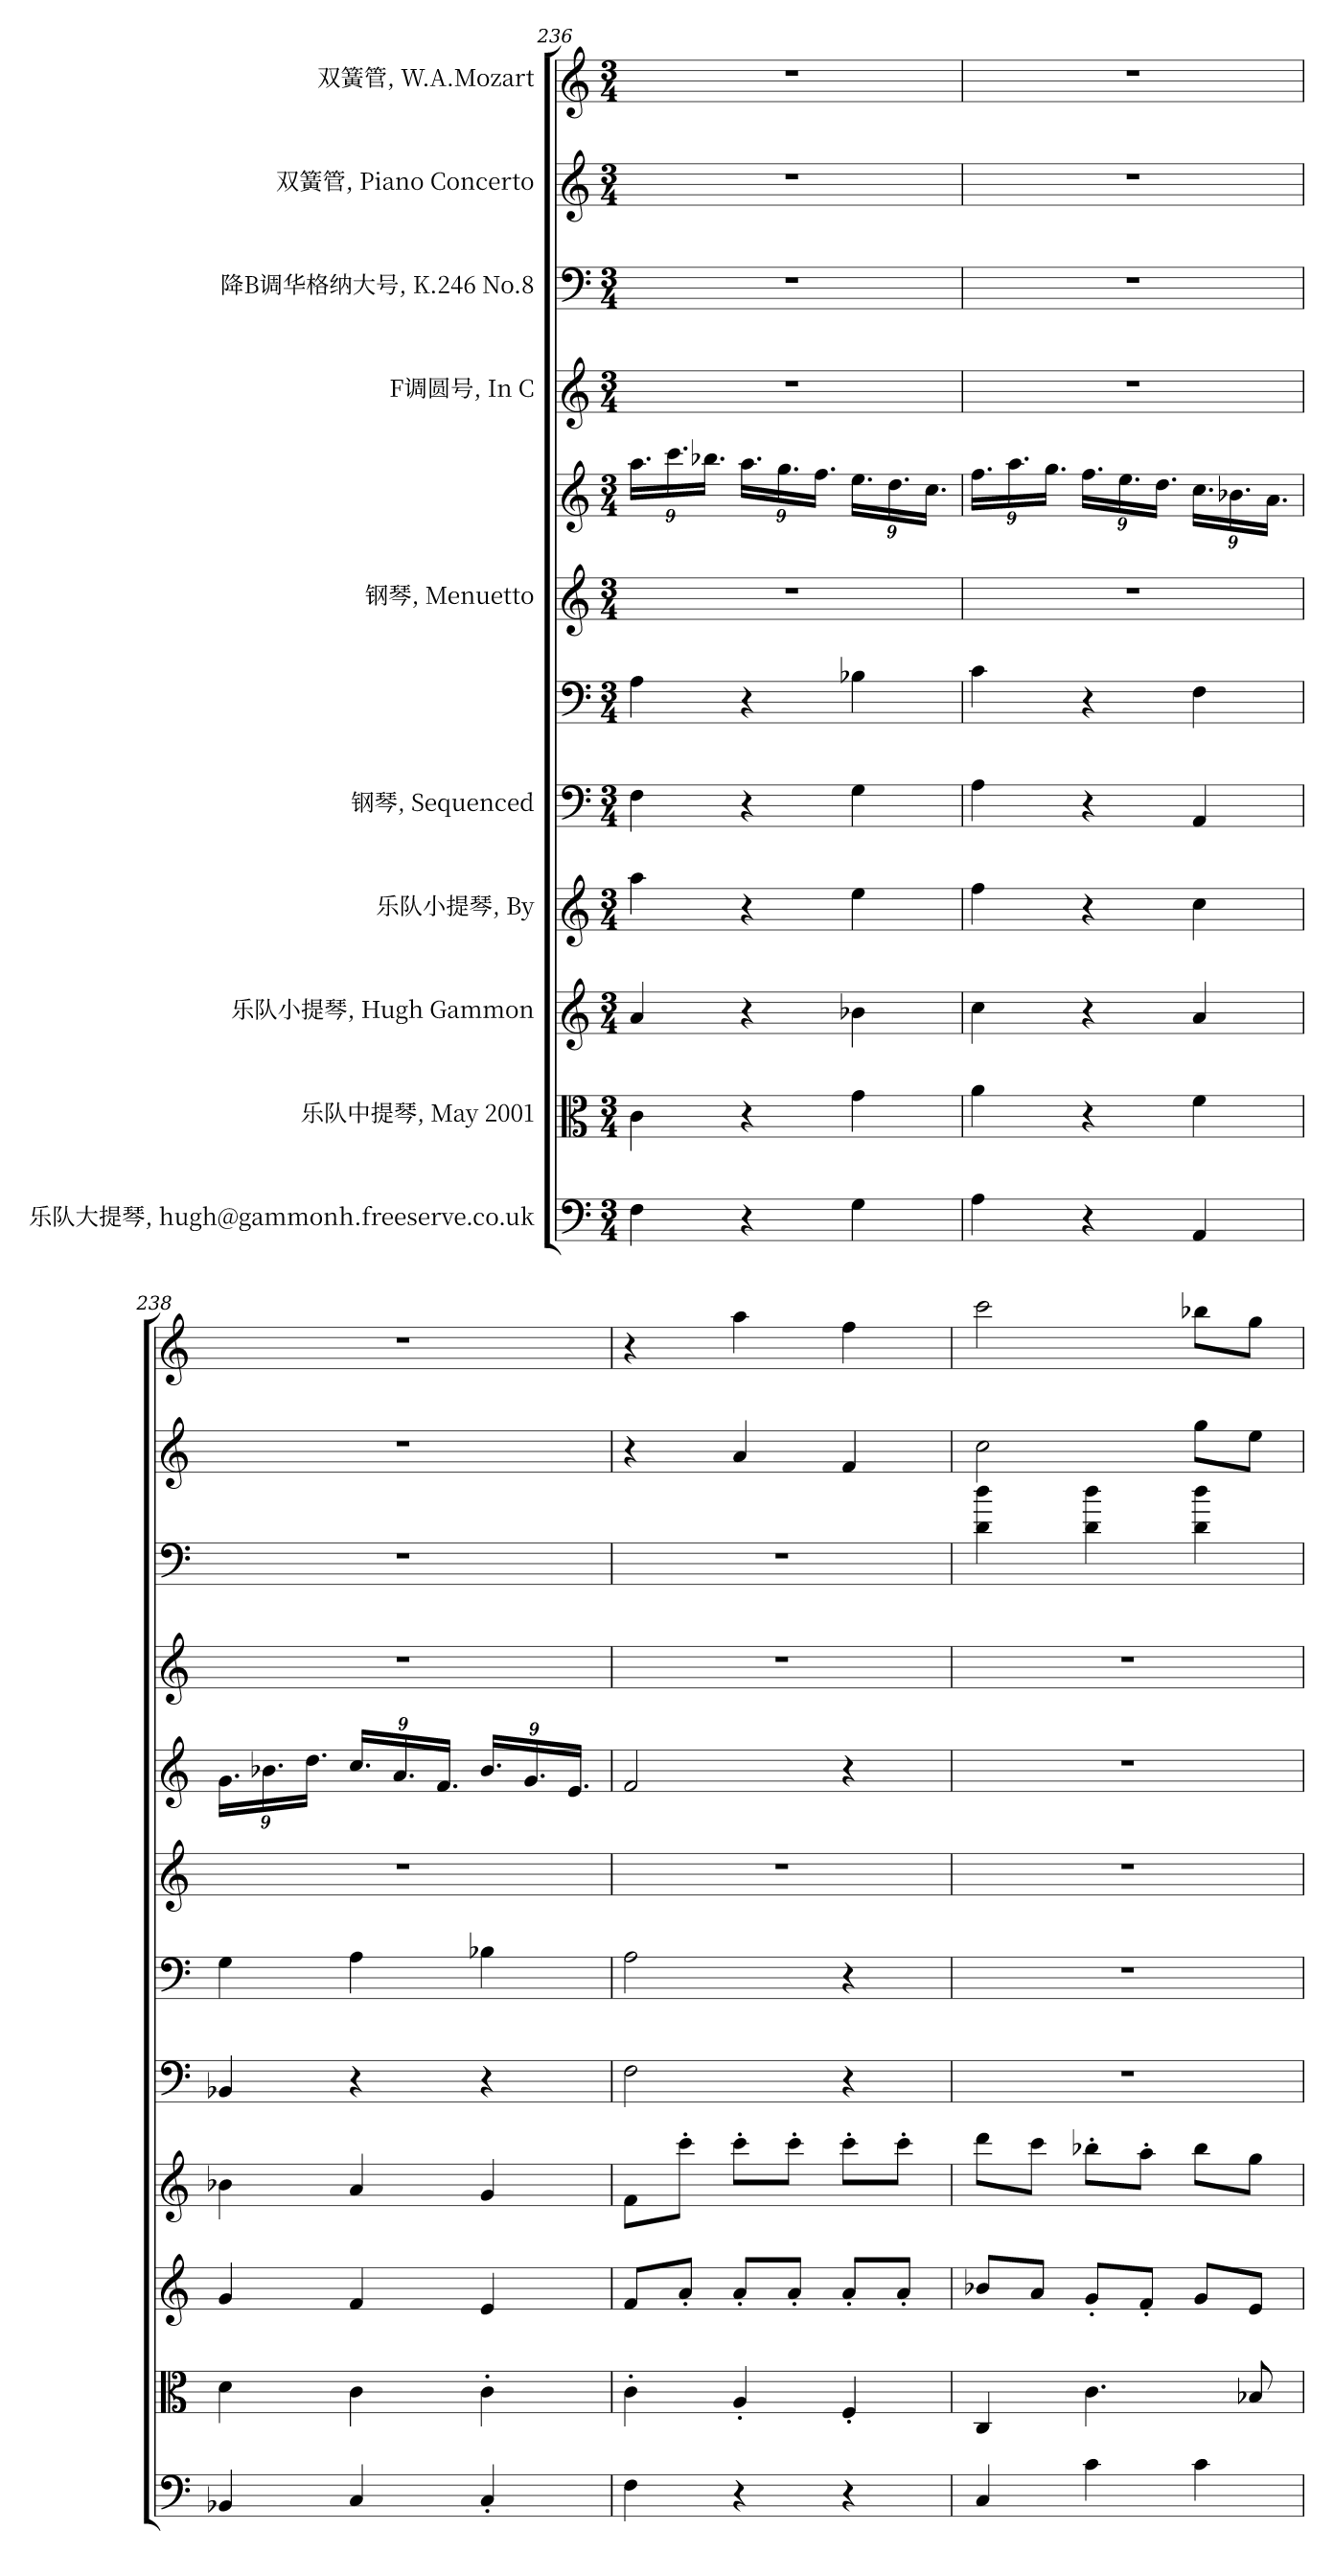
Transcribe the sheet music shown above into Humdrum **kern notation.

**kern	**kern	**kern	**kern	**kern	**kern	**kern	**kern	**kern	**kern	**kern	**kern
*part10	*part9	*part8	*part7	*part6	*part6	*part5	*part5	*part4	*part3	*part2	*part1
*staff12	*staff11	*staff10	*staff9	*staff8	*staff7	*staff6	*staff5	*staff4	*staff3	*staff2	*staff1
*I"乐队大提琴, hugh@gammonh.freeserve.co.uk	*I"乐队中提琴, May 2001	*I"乐队小提琴, Hugh Gammon	*I"乐队小提琴,         By	*I"钢琴, Sequenced	*	*I"钢琴, Menuetto	*	*I"F调圆号, In C	*I"降B调华格纳大号, K.246 No.8	*I"双簧管, Piano Concerto	*I"双簧管, W.A.Mozart
!!LO:PB:g=z
*clefF4	*clefC3	*clefG2	*clefG2	*clefF4	*clefF4	*clefG2	*clefG2	*clefG2	*clefF4	*clefG2	*clefG2
*	*	*	*	*	*	*	*	*ITrd4c7	*ITrd1c2	*	*
*k[]	*k[]	*k[]	*k[]	*k[]	*k[]	*k[]	*k[]	*k[b-]	*k[b-e-]	*k[]	*k[]
*M3/4	*M3/4	*M3/4	*M3/4	*M3/4	*M3/4	*M3/4	*M3/4	*M3/4	*M3/4	*M3/4	*M3/4
*	*	*	*	*	*	*	*Xbrackettup	*	*	*	*
=236	=236	=236	=236	=236	=236	=236	=236	=236	=236	=236	=236
4F\	4c\	4a/	4aa\	4F\	4A\	2.r	18.aa\LL	2.r	2.r	2.r	2.r
.	.	.	.	.	.	.	18.ccc\	.	.	.	.
.	.	.	.	.	.	.	18.bb-X\JJ	.	.	.	.
4r	4r	4r	4r	4r	4r	.	18.aa\LL	.	.	.	.
.	.	.	.	.	.	.	18.gg\	.	.	.	.
.	.	.	.	.	.	.	18.ff\JJ	.	.	.	.
4G\	4g\	4b-X\	4ee\	4G\	4B-X\	.	18.ee\LL	.	.	.	.
.	.	.	.	.	.	.	18.dd\	.	.	.	.
.	.	.	.	.	.	.	18.cc\JJ	.	.	.	.
=237	=237	=237	=237	=237	=237	=237	=237	=237	=237	=237	=237
4A\	4a\	4cc\	4ff\	4A\	4c\	2.r	18.ff\LL	2.r	2.r	2.r	2.r
.	.	.	.	.	.	.	18.aa\	.	.	.	.
.	.	.	.	.	.	.	18.gg\JJ	.	.	.	.
4r	4r	4r	4r	4r	4r	.	18.ff\LL	.	.	.	.
.	.	.	.	.	.	.	18.ee\	.	.	.	.
.	.	.	.	.	.	.	18.dd\JJ	.	.	.	.
4AA/	4f\	4a/	4cc\	4AA/	4F\	.	18.cc\LL	.	.	.	.
.	.	.	.	.	.	.	18.b-X\	.	.	.	.
.	.	.	.	.	.	.	18.a\JJ	.	.	.	.
!!LO:PB:g=z
=238	=238	=238	=238	=238	=238	=238	=238	=238	=238	=238	=238
4BB-X/	4d\	4g/	4b-X\	4BB-X/	4G\	2.r	18.g\LL	2.r	2.r	2.r	2.r
.	.	.	.	.	.	.	18.b-X\	.	.	.	.
.	.	.	.	.	.	.	18.dd\JJ	.	.	.	.
4C/	4c\	4f/	4a/	4r	4A\	.	18.cc/LL	.	.	.	.
.	.	.	.	.	.	.	18.a/	.	.	.	.
.	.	.	.	.	.	.	18.f/JJ	.	.	.	.
4C'/	4c'\	4e/	4g/	4r	4B-X\	.	18.b-/LL	.	.	.	.
.	.	.	.	.	.	.	18.g/	.	.	.	.
.	.	.	.	.	.	.	18.e/JJ	.	.	.	.
=239	=239	=239	=239	=239	=239	=239	=239	=239	=239	=239	=239
4F\	4c'\	8f/L	8f\L	2F\	2A\	2.r	2f/	2.r	2.r	4r	4r
.	.	8a'/J	8ccc'\J	.	.	.	.	.	.	.	.
4r	4A'/	8a'/L	8ccc'\L	.	.	.	.	.	.	4a/	4aa\
.	.	8a'/J	8ccc'\J	.	.	.	.	.	.	.	.
4r	4F'/	8a'/L	8ccc'\L	4r	4r	.	4r	.	.	4f/	4ff\
.	.	8a'/J	8ccc'\J	.	.	.	.	.	.	.	.
=240	=240	=240	=240	=240	=240	=240	=240	=240	=240	=240	=240
4C/	4C/	8b-X/L	8ddd\L	2.r	2.r	2.r	2.r	2.r	4c\ 4cc\	2cc\	2ccc\
.	.	8a/J	8ccc\J	.	.	.	.	.	.	.	.
4c\	4.c\	8g'/L	8bb-X'\L	.	.	.	.	.	4c\ 4cc\	.	.
.	.	8f'/J	8aa'\J	.	.	.	.	.	.	.	.
4c\	.	8g/L	8bb-\L	.	.	.	.	.	4c\ 4cc\	8gg\L	8bb-X\L
.	8B-X/	8e/J	8gg\J	.	.	.	.	.	.	8ee\J	8gg\J
=	=	=	=	=	=	=	=	=	=	=	=
*-	*-	*-	*-	*-	*-	*-	*-	*-	*-	*-	*-
